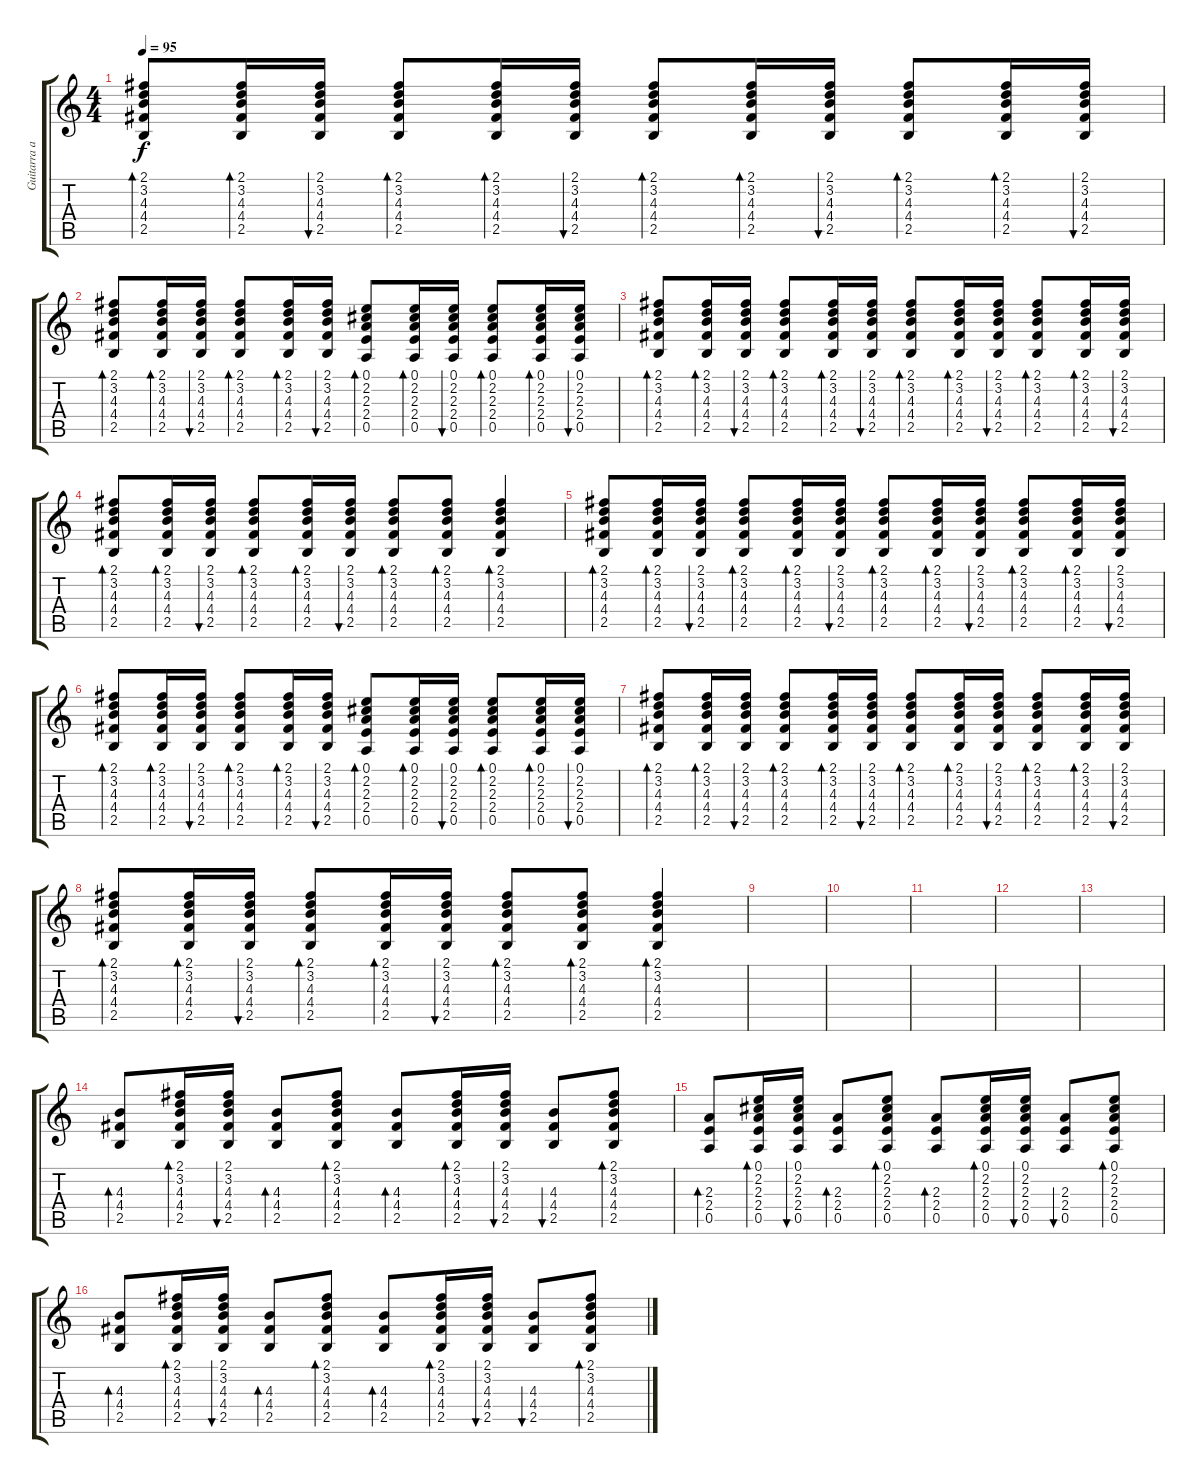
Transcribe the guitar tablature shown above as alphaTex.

\track ("Guitarra acustica 2" "Guitarra a") {instrument electricguitarjazz}
\staff {score tabs}
\tuning (E4 B3 G3 D3 A2 E2) {hide}
\ts (4 4)
\tempo 95
\clef g2
\ks c
(2.1 3.2 4.3 4.4 2.5).8{bd 60 dy f instrument electricguitarjazz} (2.1 3.2 4.3 4.4 2.5).16{bd 60} (2.1 3.2 4.3 4.4 2.5).16{bu 60} (2.1 3.2 4.3 4.4 2.5).8{bd 60} (2.1 3.2 4.3 4.4 2.5).16{bd 60} (2.1 3.2 4.3 4.4 2.5).16{bu 60} (2.1 3.2 4.3 4.4 2.5).8{bd 60} (2.1 3.2 4.3 4.4 2.5).16{bd 60} (2.1 3.2 4.3 4.4 2.5).16{bu 60} (2.1 3.2 4.3 4.4 2.5).8{bd 60} (2.1 3.2 4.3 4.4 2.5).16{bd 60} (2.1 3.2 4.3 4.4 2.5).16{bu 60} |
(2.1 3.2 4.3 4.4 2.5).8{bd 60} (2.1 3.2 4.3 4.4 2.5).16{bd 60} (2.1 3.2 4.3 4.4 2.5).16{bu 60} (2.1 3.2 4.3 4.4 2.5).8{bd 60} (2.1 3.2 4.3 4.4 2.5).16{bd 60} (2.1 3.2 4.3 4.4 2.5).16{bu 60} (0.1 2.2 2.3 2.4 0.5).8{bd 60} (0.1 2.2 2.3 2.4 0.5).16{bd 60} (0.1 2.2 2.3 2.4 0.5).16{bu 60} (0.1 2.2 2.3 2.4 0.5).8{bd 60} (0.1 2.2 2.3 2.4 0.5).16{bd 60} (0.1 2.2 2.3 2.4 0.5).16{bu 60} |
(2.1 3.2 4.3 4.4 2.5).8{bd 60} (2.1 3.2 4.3 4.4 2.5).16{bd 60} (2.1 3.2 4.3 4.4 2.5).16{bu 60} (2.1 3.2 4.3 4.4 2.5).8{bd 60} (2.1 3.2 4.3 4.4 2.5).16{bd 60} (2.1 3.2 4.3 4.4 2.5).16{bu 60} (2.1 3.2 4.3 4.4 2.5).8{bd 60} (2.1 3.2 4.3 4.4 2.5).16{bd 60} (2.1 3.2 4.3 4.4 2.5).16{bu 60} (2.1 3.2 4.3 4.4 2.5).8{bd 60} (2.1 3.2 4.3 4.4 2.5).16{bd 60} (2.1 3.2 4.3 4.4 2.5).16{bu 60} |
(2.1 3.2 4.3 4.4 2.5).8{bd 60} (2.1 3.2 4.3 4.4 2.5).16{bd 60} (2.1 3.2 4.3 4.4 2.5).16{bu 60} (2.1 3.2 4.3 4.4 2.5).8{bd 60} (2.1 3.2 4.3 4.4 2.5).16{bd 60} (2.1 3.2 4.3 4.4 2.5).16{bu 60} (2.1 3.2 4.3 4.4 2.5).8{bd 60} (2.1 3.2 4.3 4.4 2.5).8{bd 60} (2.1 3.2 4.3 4.4 2.5).4{bd 60} |
(2.1 3.2 4.3 4.4 2.5).8{bd 60} (2.1 3.2 4.3 4.4 2.5).16{bd 60} (2.1 3.2 4.3 4.4 2.5).16{bu 60} (2.1 3.2 4.3 4.4 2.5).8{bd 60} (2.1 3.2 4.3 4.4 2.5).16{bd 60} (2.1 3.2 4.3 4.4 2.5).16{bu 60} (2.1 3.2 4.3 4.4 2.5).8{bd 60} (2.1 3.2 4.3 4.4 2.5).16{bd 60} (2.1 3.2 4.3 4.4 2.5).16{bu 60} (2.1 3.2 4.3 4.4 2.5).8{bd 60} (2.1 3.2 4.3 4.4 2.5).16{bd 60} (2.1 3.2 4.3 4.4 2.5).16{bu 60} |
(2.1 3.2 4.3 4.4 2.5).8{bd 60} (2.1 3.2 4.3 4.4 2.5).16{bd 60} (2.1 3.2 4.3 4.4 2.5).16{bu 60} (2.1 3.2 4.3 4.4 2.5).8{bd 60} (2.1 3.2 4.3 4.4 2.5).16{bd 60} (2.1 3.2 4.3 4.4 2.5).16{bu 60} (0.1 2.2 2.3 2.4 0.5).8{bd 60} (0.1 2.2 2.3 2.4 0.5).16{bd 60} (0.1 2.2 2.3 2.4 0.5).16{bu 60} (0.1 2.2 2.3 2.4 0.5).8{bd 60} (0.1 2.2 2.3 2.4 0.5).16{bd 60} (0.1 2.2 2.3 2.4 0.5).16{bu 60} |
(2.1 3.2 4.3 4.4 2.5).8{bd 60} (2.1 3.2 4.3 4.4 2.5).16{bd 60} (2.1 3.2 4.3 4.4 2.5).16{bu 60} (2.1 3.2 4.3 4.4 2.5).8{bd 60} (2.1 3.2 4.3 4.4 2.5).16{bd 60} (2.1 3.2 4.3 4.4 2.5).16{bu 60} (2.1 3.2 4.3 4.4 2.5).8{bd 60} (2.1 3.2 4.3 4.4 2.5).16{bd 60} (2.1 3.2 4.3 4.4 2.5).16{bu 60} (2.1 3.2 4.3 4.4 2.5).8{bd 60} (2.1 3.2 4.3 4.4 2.5).16{bd 60} (2.1 3.2 4.3 4.4 2.5).16{bu 60} |
(2.1 3.2 4.3 4.4 2.5).8{bd 60} (2.1 3.2 4.3 4.4 2.5).16{bd 60} (2.1 3.2 4.3 4.4 2.5).16{bu 60} (2.1 3.2 4.3 4.4 2.5).8{bd 60} (2.1 3.2 4.3 4.4 2.5).16{bd 60} (2.1 3.2 4.3 4.4 2.5).16{bu 60} (2.1 3.2 4.3 4.4 2.5).8{bd 60} (2.1 3.2 4.3 4.4 2.5).8{bd 60} (2.1 3.2 4.3 4.4 2.5).4{bd 60} |
|
|
|
|
|
(4.3 4.4 2.5).8{bd 60} (2.1 3.2 4.3 4.4 2.5).16{bd 60} (2.1 3.2 4.3 4.4 2.5).16{bu 60} (4.3 4.4 2.5).8{bd 60} (2.1 3.2 4.3 4.4 2.5).8{bd 60} (4.3 4.4 2.5).8{bd 60} (2.1 3.2 4.3 4.4 2.5).16{bd 60} (2.1 3.2 4.3 4.4 2.5).16{bu 60} (4.3 4.4 2.5).8{bu 60} (2.1 3.2 4.3 4.4 2.5).8{bd 60} |
(2.3 2.4 0.5).8{bd 60} (0.1 2.2 2.3 2.4 0.5).16{bd 60} (0.1 2.2 2.3 2.4 0.5).16{bu 60} (2.3 2.4 0.5).8{bd 60} (0.1 2.2 2.3 2.4 0.5).8{bd 60} (2.3 2.4 0.5).8{bd 60} (0.1 2.2 2.3 2.4 0.5).16{bd 60} (0.1 2.2 2.3 2.4 0.5).16{bu 60} (2.3 2.4 0.5).8{bu 60} (0.1 2.2 2.3 2.4 0.5).8{bd 60} |
(4.3 4.4 2.5).8{bd 60} (2.1 3.2 4.3 4.4 2.5).16{bd 60} (2.1 3.2 4.3 4.4 2.5).16{bu 60} (4.3 4.4 2.5).8{bd 60} (2.1 3.2 4.3 4.4 2.5).8{bd 60} (4.3 4.4 2.5).8{bd 60} (2.1 3.2 4.3 4.4 2.5).16{bd 60} (2.1 3.2 4.3 4.4 2.5).16{bu 60} (4.3 4.4 2.5).8{bu 60} (2.1 3.2 4.3 4.4 2.5).8{bd 60}
